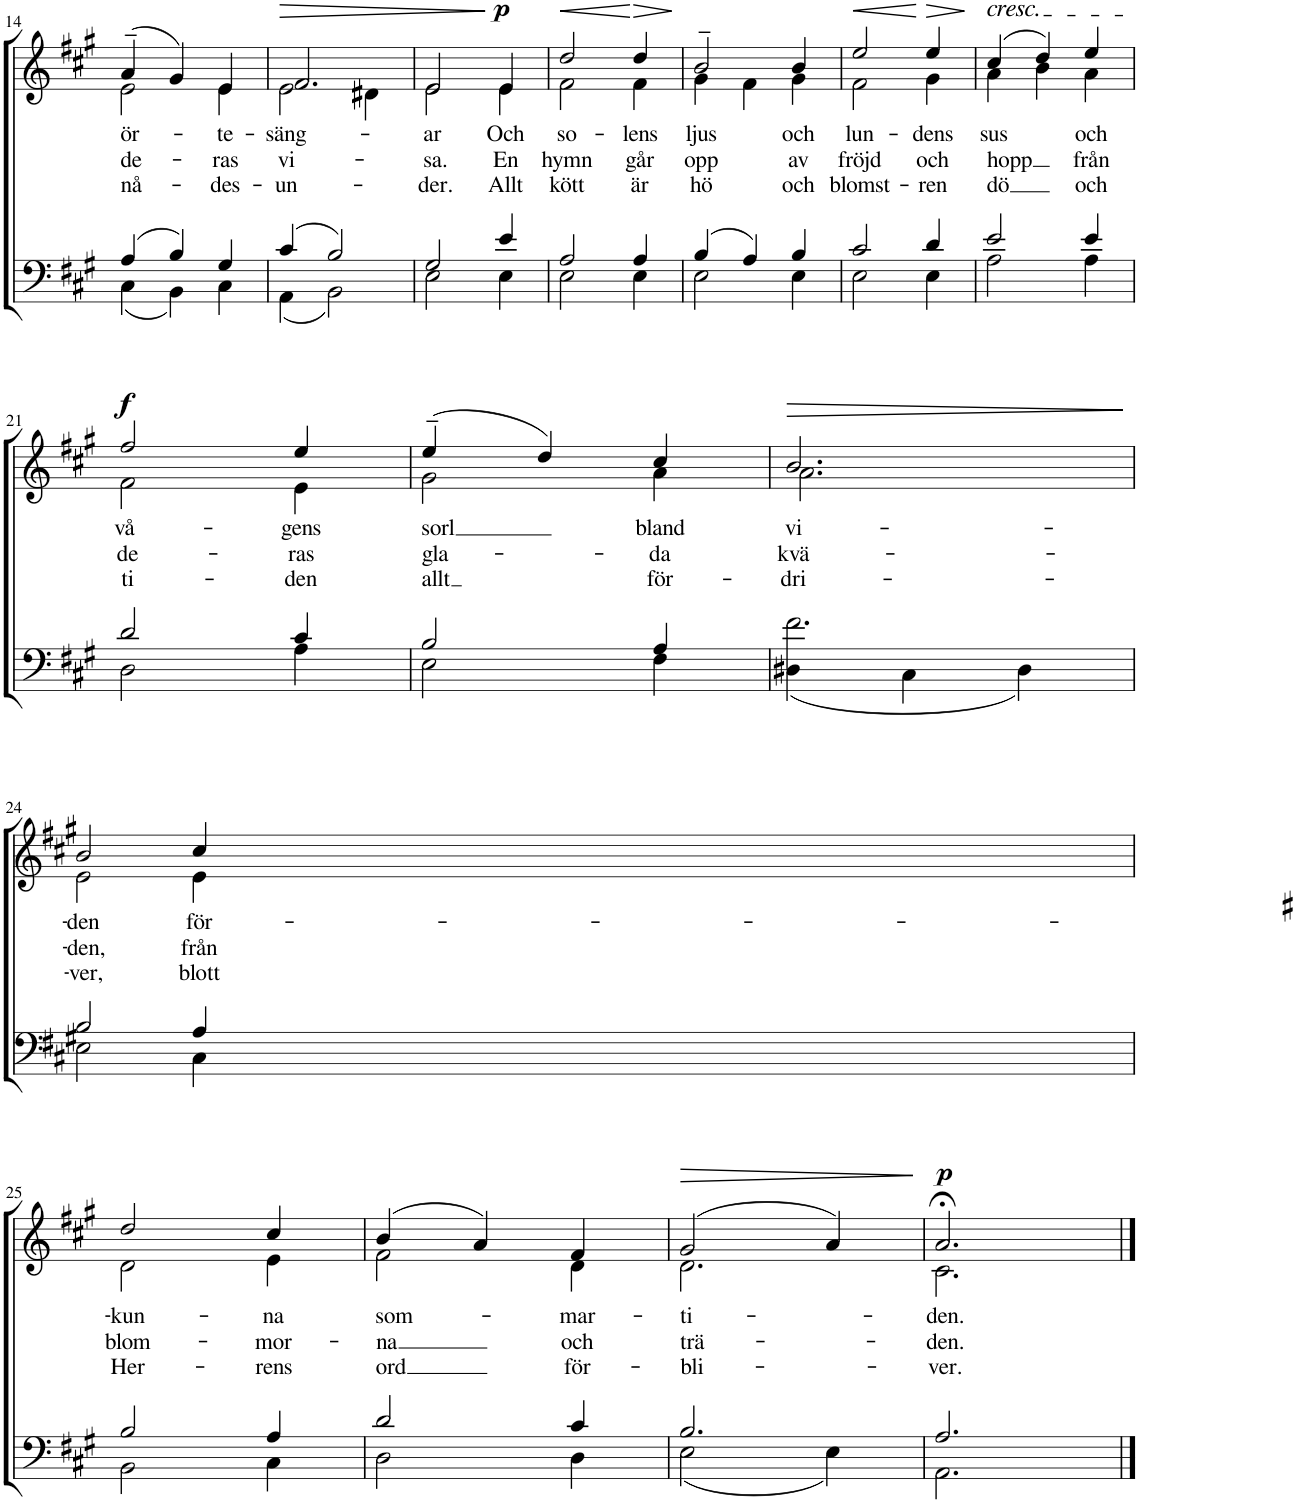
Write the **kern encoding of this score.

**kern	**kern	**text	**text	**text	**dynam
*part2	*part1	*part1	*part1	*part1	*part1
*staff2	*staff1	*staff1	*staff1	*staff1	*staff1
*I"Tenor Bass	*I"Soprano Alto	*	*	*	*
!!LO:PB:g=z
*clefF4	*clefG2	*	*	*	*
*k[f#c#g#]	*k[f#c#g#]	*	*	*	*
*M3/4	*M3/4	*	*	*	*
=14	=14	=14	=14	=14	=14
*^	*	*	*	*	*
!	!	!	!LO:LY:b	!LO:LY:b	!LO:LY:b	!
*	*	*^	*	*	*	*
(4A/	(4C#\	(>4a~/	2e\	ör-	-de-	nå-	.
4B/)	4BB\)	4g#/)	.	.	.	.	.
!	!	!	!	!LO:LY:b	!LO:LY:b	!LO:LY:b	!
4G#/	4C#\	4e/	4e\	-te-	-ras	-des-	.
=15	=15	=15	=15	=15	=15	=15	=15
!	!	!	!	!LO:LY:b	!LO:LY:b	!LO:LY:b	!LO:HP:b
(4c#/	(4AA\	2.f#/	2e\	-säng-	vi-	-un-	>
2B/)	2BB\)	.	.	.	.	.	.
.	.	.	4d#X\	.	.	.	.
=16	=16	=16	=16	=16	=16	=16	=16
!	!	!	!	!LO:LY:b	!LO:LY:b	!LO:LY:b	!
2G#/	2E\	2e/	2e\	-ar	-sa.	-der.	.
!	!	!	!	!LO:LY:b	!LO:LY:b	!LO:LY:b	!LO:DY:n=1:a
4e/	4E\	4e/	4e\	Och	En	Allt	] p
=17	=17	=17	=17	=17	=17	=17	=17
!	!	!	!	!LO:LY:b	!LO:LY:b	!LO:LY:b	!LO:HP:b
2A/	2E\	2dd/	2f#\	so-	hymn	kött	<
!	!	!	!	!LO:LY:b	!LO:LY:b	!LO:LY:b	!LO:HP:b
4A/	4E\	4dd/	4f#\	-lens	går	är	>
*v	*v	*	*	*	*	*	*
*	*v	*v	*	*	*	*
.	.	.	.	.	[ ]
=18	=18	=18	=18	=18	=18
*^	*	*	*	*	*
!	!	!	!LO:LY:b	!LO:LY:b	!LO:LY:b	!
*	*	*^	*	*	*	*
(4B/	2E\	2b~/	4g#\	ljus	opp	hö	.
4A/)	.	.	4f#\	.	.	.	.
!	!	!	!	!LO:LY:b	!LO:LY:b	!LO:LY:b	!
4B/	4E\	4b/	4g#\	och	av	och	.
=19	=19	=19	=19	=19	=19	=19	=19
!	!	!	!	!LO:LY:b	!LO:LY:b	!LO:LY:b	!LO:HP:b
2c#/	2E\	2ee/	2f#\	lun-	fröjd	blomst-	<
!	!	!	!	!LO:LY:b	!LO:LY:b	!LO:LY:b	!LO:HP:b
4d/	4E\	4ee/	4g#\	-dens	och	-ren	>
*v	*v	*	*	*	*	*	*
*	*v	*v	*	*	*	*
.	.	.	.	.	[ ]
=20	=20	=20	=20	=20	=20
*^	*	*	*	*	*
!	!	!LO:TX:a:i:t=cresc.	!	!	!	!
!	!	!	!LO:LY:b	!LO:LY:b	!LO:LY:b	!
*	*	*^	*	*	*	*
2e/	2A\	(4cc#/	4a\	sus	hopp	dö	.
.	.	4dd/)	4b\	.	.	.	.
!	!	!	!	!LO:LY:b	!LO:LY:b	!LO:LY:b	!
4e/	4A\	4ee/	4a\	och	från	och	.
!!LO:LB:g=z	!!
=21	=21	=21	=21	=21	=21	=21	=21
!	!	!	!	!LO:LY:b	!LO:LY:b	!LO:LY:b	!LO:DY:a
2d/	2D\	2ff#/	2f#\	vå-	de-	ti-	f
!	!	!	!	!LO:LY:b	!LO:LY:b	!LO:LY:b	!
4c#/	4A\	4ee/	4e\	-gens	-ras	-den	.
=22	=22	=22	=22	=22	=22	=22	=22
!	!	!	!	!LO:LY:b	!LO:LY:b	!LO:LY:b	!
2B/	2E\	(4ee~/	2g#\	sorl	gla-	allt	.
.	.	4dd/)	.	.	.	.	.
!	!	!	!	!LO:LY:b	!LO:LY:b	!LO:LY:b	!
4A/	4F#\	4cc#/	4a\	bland	-da	för-	.
=23	=23	=23	=23	=23	=23	=23	=23
!	!	!	!	!LO:LY:b	!LO:LY:b	!LO:LY:b	!LO:HP:b
2.f#\	(4D#X\	2.b/	2.a\	vi-	kvä-	-dri-	>
.	4C#\	.	.	.	.	.	.
.	4D#\)	.	.	.	.	.	.
*v	*v	*	*	*	*	*	*
*	*v	*v	*	*	*	*
.	.	.	.	.	]
!!LO:LB:g=z
=24	=24	=24	=24	=24	=24
*^	*	*	*	*	*
!	!	!	!LO:LY:b	!LO:LY:b	!LO:LY:b	!
*	*	*^	*	*	*	*
2B/	2E\	2b/	2e\	-den	-den,	-ver,	.
!	!	!	!	!LO:LY:b	!LO:LY:b	!LO:LY:b	!
4A#X/	4C#\	4cc#/	4e\	för-	från	blott	.
!!LO:LB:g=z	!!
=25	=25	=25	=25	=25	=25	=25	=25
!	!	!	!	!LO:LY:b	!LO:LY:b	!LO:LY:b	!
2B/	2BB\	2dd/	2d\	-kun-	blom-	Her-	.
!	!	!	!	!LO:LY:b	!LO:LY:b	!LO:LY:b	!
4A/	4C#\	4cc#/	4e\	-na	-mor-	-rens	.
=26	=26	=26	=26	=26	=26	=26	=26
!	!	!	!	!LO:LY:b	!LO:LY:b	!LO:LY:b	!
2d/	2D\	(4b/	2f#\	som-	-na	ord	.
.	.	4a/)	.	.	.	.	.
!	!	!	!	!LO:LY:b	!LO:LY:b	!LO:LY:b	!
4c#/	4D\	4f#/	4d\	-mar-	och	för-	.
=27	=27	=27	=27	=27	=27	=27	=27
!	!	!	!	!LO:LY:b	!LO:LY:b	!LO:LY:b	!LO:HP:b
2.B/	(2E\	(2g#/	2.d\	-ti-	-trä-	-bli-	>
.	4E\)	4a/)	.	.	.	.	.
*v	*v	*	*	*	*	*	*
*	*v	*v	*	*	*	*
.	.	.	.	.	]
=28	=28	=28	=28	=28	=28
*^	*	*	*	*	*
!	!	!	!LO:LY:b	!LO:LY:b	!LO:LY:b	!LO:DY:a
*	*	*^	*	*	*	*
2.A/	2.AA\	2.a;</	2.c#\	-den.	-den.	-ver.	p
*v	*v	*	*	*	*	*	*
*	*v	*v	*	*	*	*
==	==	==	==	==	==
*-	*-	*-	*-	*-	*-
